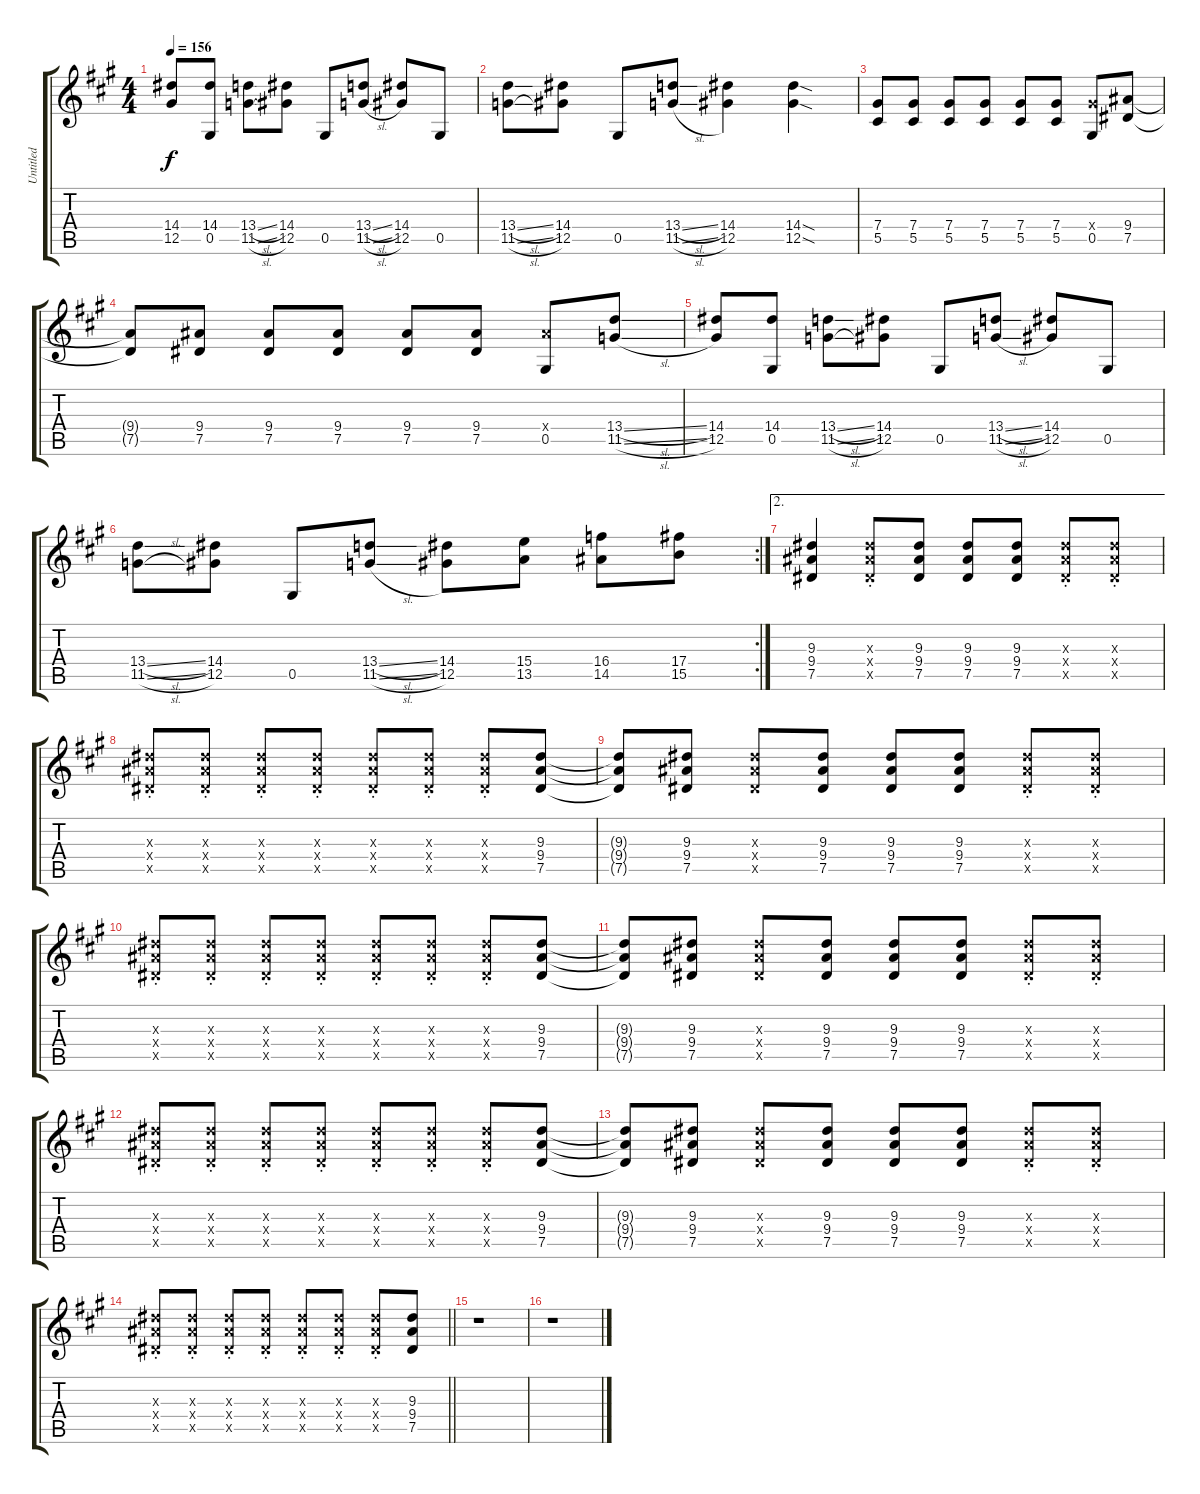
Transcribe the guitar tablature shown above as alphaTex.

\track ("Untitled" "Untitled") {instrument distortionguitar}
\staff {score tabs}
\tuning (Eb4 Bb3 Gb3 Db3 Ab2 Eb2) {hide}
\ts (4 4)
\tempo 156
\clef g2
\ks a
(14.4 12.5).8{dy f} (14.4 0.5).8 (13.4{sl} 11.5{sl}).8 (14.4 12.5).8 0.5.8 (13.4{sl} 11.5{sl}).8 (14.4 12.5).8 0.5.8 |
(13.4{sl} 11.5{sl}).8 (14.4 12.5).8 0.5.8 (13.4{sl} 11.5{sl}).8 (14.4 12.5).4 (14.4{sod} 12.5{sod}).4 |
(7.4 5.5).8 (7.4 5.5).8 (7.4 5.5).8 (7.4 5.5).8 (7.4 5.5).8 (7.4 5.5).8 (7.4{x} 0.5).8 (9.4 7.5).8 |
(9.4{t} 7.5{t}).8 (9.4 7.5).8 (9.4 7.5).8 (9.4 7.5).8 (9.4 7.5).8 (9.4 7.5).8 (9.4{x} 0.5).8 (13.4{sl} 11.5{sl}).8 |
(14.4 12.5).8 (14.4 0.5).8 (13.4{sl} 11.5{sl}).8 (14.4 12.5).8 0.5.8 (13.4{sl} 11.5{sl}).8 (14.4 12.5).8 0.5.8 |
\rc 2
(13.4{sl} 11.5{sl}).8 (14.4 12.5).8 0.5.8 (13.4{sl} 11.5{sl}).8 (14.4 12.5).8 (15.4 13.5).8 (16.4 14.5).8 (17.4 15.5).8 |
\ae 2
(9.3 9.4 7.5).4 (9.3{st x} 9.4{st x} 7.5{st x}).8 (9.3 9.4 7.5).8 (9.3 9.4 7.5).8 (9.3 9.4 7.5).8 (9.3{st x} 9.4{st x} 7.5{st x}).8 (9.3{st x} 9.4{st x} 7.5{st x}).8 |
(9.3{st x} 9.4{st x} 7.5{st x}).8 (9.3{st x} 9.4{st x} 7.5{st x}).8 (9.3{st x} 9.4{st x} 7.5{st x}).8 (9.3{st x} 9.4{st x} 7.5{st x}).8 (9.3{st x} 9.4{st x} 7.5{st x}).8 (9.3{st x} 9.4{st x} 7.5{st x}).8 (9.3{st x} 9.4{st x} 7.5{st x}).8 (9.3 9.4 7.5).8 |
(9.3{t} 9.4{t} 7.5{t}).8 (9.3 9.4 7.5).8 (9.3{x} 9.4{x} 7.5{x}).8 (9.3 9.4 7.5).8 (9.3 9.4 7.5).8 (9.3 9.4 7.5).8 (9.3{st x} 9.4{st x} 7.5{st x}).8 (9.3{st x} 9.4{st x} 7.5{st x}).8 |
(9.3{st x} 9.4{st x} 7.5{st x}).8 (9.3{st x} 9.4{st x} 7.5{st x}).8 (9.3{st x} 9.4{st x} 7.5{st x}).8 (9.3{st x} 9.4{st x} 7.5{st x}).8 (9.3{st x} 9.4{st x} 7.5{st x}).8 (9.3{st x} 9.4{st x} 7.5{st x}).8 (9.3{st x} 9.4{st x} 7.5{st x}).8 (9.3 9.4 7.5).8 |
(9.3{t} 9.4{t} 7.5{t}).8 (9.3 9.4 7.5).8 (9.3{x} 9.4{x} 7.5{x}).8 (9.3 9.4 7.5).8 (9.3 9.4 7.5).8 (9.3 9.4 7.5).8 (9.3{st x} 9.4{st x} 7.5{st x}).8 (9.3{st x} 9.4{st x} 7.5{st x}).8 |
(9.3{st x} 9.4{st x} 7.5{st x}).8 (9.3{st x} 9.4{st x} 7.5{st x}).8 (9.3{st x} 9.4{st x} 7.5{st x}).8 (9.3{st x} 9.4{st x} 7.5{st x}).8 (9.3{st x} 9.4{st x} 7.5{st x}).8 (9.3{st x} 9.4{st x} 7.5{st x}).8 (9.3{st x} 9.4{st x} 7.5{st x}).8 (9.3 9.4 7.5).8 |
(9.3{t} 9.4{t} 7.5{t}).8 (9.3 9.4 7.5).8 (9.3{x} 9.4{x} 7.5{x}).8 (9.3 9.4 7.5).8 (9.3 9.4 7.5).8 (9.3 9.4 7.5).8 (9.3{st x} 9.4{st x} 7.5{st x}).8 (9.3{st x} 9.4{st x} 7.5{st x}).8 |
\barLineRight lightlight
(9.3{st x} 9.4{st x} 7.5{st x}).8 (9.3{st x} 9.4{st x} 7.5{st x}).8 (9.3{st x} 9.4{st x} 7.5{st x}).8 (9.3{st x} 9.4{st x} 7.5{st x}).8 (9.3{st x} 9.4{st x} 7.5{st x}).8 (9.3{st x} 9.4{st x} 7.5{st x}).8 (9.3{st x} 9.4{st x} 7.5{st x}).8 (9.3 9.4 7.5).8 |
r.1 |
r.1
